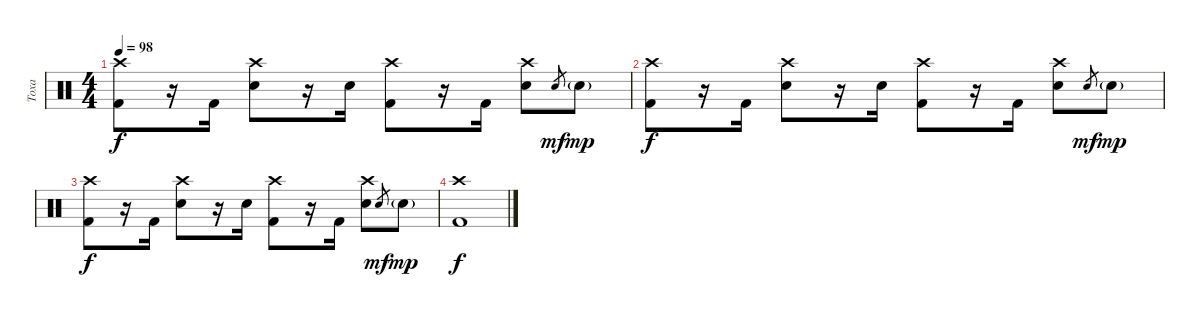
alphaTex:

\track ("Toxa" "Toxa") {instrument percussion}
\staff {score}
\articulation defaults
\ts (4 4)
\tempo 98
\clef neutral
\ks c
("Crash high (hit)" "Kick (hit) 2").8{dy f} r.16 "Kick (hit) 2".16 ("Crash high (hit)" "Electric Snare (hit)").8 r.16 "Electric Snare (hit)".16 ("Crash high (hit)" "Kick (hit) 2").8 r.16 "Kick (hit) 2".16 ("Crash high (hit)" "Electric Snare (hit)").8 "Electric Snare (hit)".8{gr dy mf} "Electric Snare (hit)"{g}.8{dy mp} |
("Crash high (hit)" "Kick (hit) 2").8{dy f} r.16 "Kick (hit) 2".16 ("Crash high (hit)" "Electric Snare (hit)").8 r.16 "Electric Snare (hit)".16 ("Crash high (hit)" "Kick (hit) 2").8 r.16 "Kick (hit) 2".16 ("Crash high (hit)" "Electric Snare (hit)").8 "Electric Snare (hit)".8{gr dy mf} "Electric Snare (hit)"{g}.8{dy mp} |
("Crash high (hit)" "Kick (hit) 2").8{dy f} r.16 "Kick (hit) 2".16 ("Crash high (hit)" "Electric Snare (hit)").8 r.16 "Electric Snare (hit)".16 ("Crash high (hit)" "Kick (hit) 2").8 r.16 "Kick (hit) 2".16 ("Crash high (hit)" "Electric Snare (hit)").8 "Electric Snare (hit)".8{gr dy mf} "Electric Snare (hit)"{g}.8{dy mp} |
("Crash high (hit)" "Kick (hit) 2").1{dy f}
